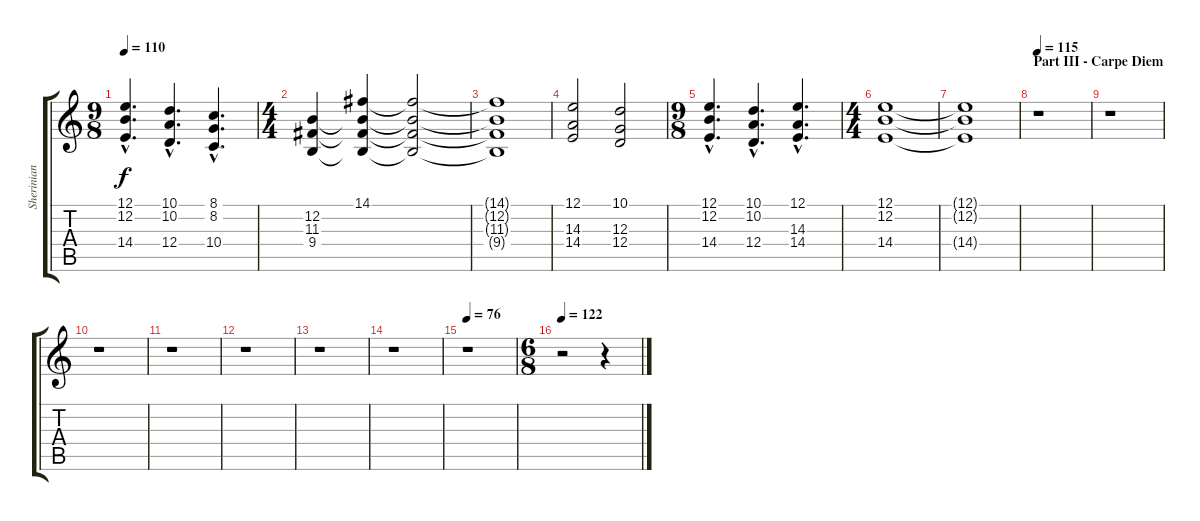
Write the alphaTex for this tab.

\track ("Sherinian Piano" "Sherinian ") {instrument brightacousticpiano}
\staff {score tabs}
\tuning (E4 B3 G3 D3 A2 E2) {hide}
\ts (9 8)
\tempo 110
\clef g2
\ks c
(12.1{hac} 12.2{hac} 14.4{hac}).4{d dy f} (10.1{hac} 10.2{hac} 12.4{hac}).4{d} (8.1{hac} 8.2{hac} 10.4{hac}).4{d} |
\ts (4 4)
(12.2 11.3 9.4).4{instrument percussiveorgan} (14.1 12.2{t} 11.3{t} 9.4{t}).4 (14.1{t} 12.2{t} 11.3{t} 9.4{t}).2 |
(14.1{t} 12.2{t} 11.3{t} 9.4{t}).1 |
(12.1 14.3 14.4).2 (10.1 12.3 12.4).2 |
\ts (9 8)
(12.1{hac} 12.2{hac} 14.4{hac}).4{d} (10.1{hac} 10.2{hac} 12.4{hac}).4{d} (12.1{hac} 14.3{hac} 14.4{hac}).4{d} |
\ts (4 4)
(12.1 12.2 14.4).1 |
(12.1{t} 12.2{t} 14.4{t}).1 |
\section ("" "Part III - Carpe Diem")
\tempo 115
r.1 |
r.1 |
r.1 |
r.1 |
r.1 |
r.1 |
r.1 |
\tempo 76
r.1 |
\ts (6 8)
\tempo 122
r.2 r.4
